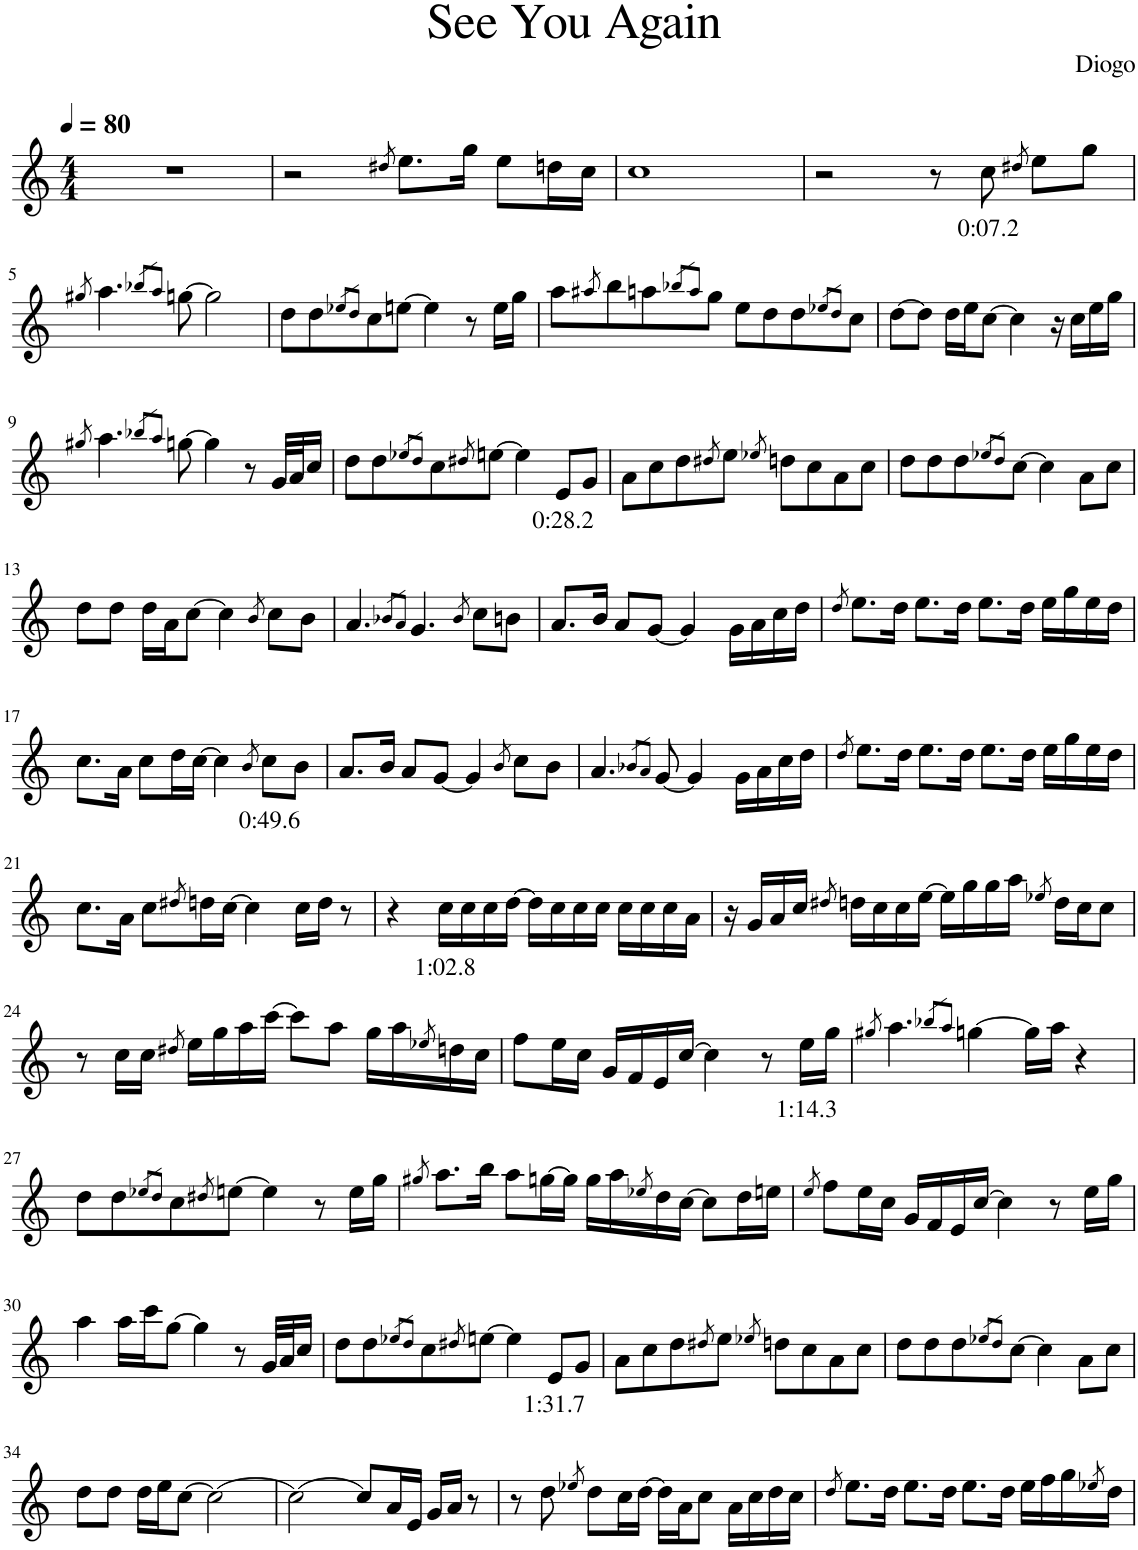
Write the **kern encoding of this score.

**kern	**text
*part1	*part1
*staff1	*staff1
*I"Piano	*
*I'Pno.	*
*clefG2	*
*k[]	*
*M4/4	*
*MM80	*
=1	=1
1r	.
=2	=2
2r	.
8qdd#X/	.
8.ee\L	.
16gg\Jk	.
8ee\L	.
16ddn\L	.
16cc\JJ	.
=3	=3
1cc	.
=4	=4
2r	.
8r	.
!	!LO:LY:b
8cc\	0:07.2
8qdd#X/	.
8ee\L	.
8gg\J	.
!!LO:LB:g=z
=5	=5
8qgg#X/	.
4.aa\	.
8qbb-X/L	.
8qaa/J	.
[8ggn\	.
2gg\]	.
=6	=6
8dd\L	.
8dd\	.
8qee-X/L	.
8qdd/J	.
8cc\	.
[8een\J	.
4ee\]	.
8r	.
16ee\LL	.
16gg\JJ	.
=7	=7
8aa\L	.
8qaa#X/	.
8bb\	.
8aan\	.
8qbb-X/L	.
8qaa/J	.
8gg\J	.
8ee\L	.
8dd\	.
8dd\	.
8qee-X/L	.
8qdd/J	.
8cc\J	.
=8	=8
[8dd\L	.
8dd\J]	.
16dd\LL	.
16ee\J	.
[8cc\J	.
4cc\]	.
16r	.
16cc\LL	.
16ee\	.
16gg\JJ	.
!!LO:LB:g=z
=9	=9
8qgg#X/	.
4.aa\	.
8qbb-X/L	.
8qaa/J	.
[8ggn\	.
4gg\]	.
8r	.
32g/LLL	.
32a/J	.
16cc/JJ	.
=10	=10
8dd\L	.
8dd\	.
8qee-X/L	.
8qdd/J	.
8cc\	.
8qdd#X/	.
[8een\J	.
4ee\]	.
!	!LO:LY:b
8e/L	0:28.2
8g/J	.
=11	=11
8a\L	.
8cc\	.
8dd\	.
8qdd#X/	.
8ee\J	.
8qee-X/	.
8ddn\L	.
8cc\	.
8a\	.
8cc\J	.
=12	=12
8dd\L	.
8dd\	.
8dd\	.
8qee-X/L	.
8qdd/J	.
[8cc\J	.
4cc\]	.
8a\L	.
8cc\J	.
!!LO:LB:g=z
=13	=13
8dd\L	.
8dd\J	.
16dd\LL	.
16a\J	.
[8cc\J	.
4cc\]	.
8qb/	.
8cc\L	.
8b\J	.
=14	=14
4.a/	.
8qb-X/L	.
8qa/J	.
4.g/	.
8qb-/	.
8cc\L	.
8bn\J	.
=15	=15
8.a/L	.
16b/Jk	.
8a/L	.
[8g/J	.
4g/]	.
16g\LL	.
16a\	.
16cc\	.
16dd\JJ	.
=16	=16
8qdd/	.
8.ee\L	.
16dd\Jk	.
8.ee\L	.
16dd\Jk	.
8.ee\L	.
16dd\Jk	.
16ee\LL	.
16gg\	.
16ee\	.
16dd\JJ	.
!!LO:LB:g=z
=17	=17
8.cc\L	.
16a\Jk	.
8cc\L	.
16dd\L	.
[16cc\JJ	.
4cc\]	.
8qb/	.
!	!LO:LY:b
8cc\L	0:49.6
8b\J	.
=18	=18
8.a/L	.
16b/Jk	.
8a/L	.
[8g/J	.
4g/]	.
8qb/	.
8cc\L	.
8b\J	.
=19	=19
4.a/	.
8qb-X/L	.
8qa/J	.
[8g/	.
4g/]	.
16g\LL	.
16a\	.
16cc\	.
16dd\JJ	.
=20	=20
8qdd/	.
8.ee\L	.
16dd\Jk	.
8.ee\L	.
16dd\Jk	.
8.ee\L	.
16dd\Jk	.
16ee\LL	.
16gg\	.
16ee\	.
16dd\JJ	.
!!LO:LB:g=z
=21	=21
8.cc\L	.
16a\Jk	.
8cc\L	.
8qdd#X/	.
16ddn\L	.
[16cc\JJ	.
4cc\]	.
16cc\LL	.
16dd\JJ	.
8r	.
=22	=22
4r	.
!	!LO:LY:b
16cc\LL	1:02.8
16cc\	.
16cc\	.
[16dd\JJ	.
16dd\LL]	.
16cc\	.
16cc\	.
16cc\JJ	.
16cc\LL	.
16cc\	.
16cc\	.
16a\JJ	.
=23	=23
16r	.
16g/LL	.
16a/	.
16cc/JJ	.
8qdd#X/	.
16ddn\LL	.
16cc\	.
16cc\	.
[16ee\JJ	.
16ee\LL]	.
16gg\	.
16gg\	.
16aa\JJ	.
8qee-X/	.
16dd\LL	.
16cc\J	.
8cc\J	.
!!LO:LB:g=z
=24	=24
8r	.
16cc\LL	.
16cc\JJ	.
8qdd#X/	.
16ee\LL	.
16gg\	.
16aa\	.
[16ccc\JJ	.
8ccc\L]	.
8aa\J	.
16gg\LL	.
16aa\	.
8qee-X/	.
16ddn\	.
16cc\JJ	.
=25	=25
8ff\L	.
16ee\L	.
16cc\JJ	.
16g/LL	.
16f/	.
16e/	.
[16cc/JJ	.
4cc\]	.
8r	.
!	!LO:LY:b
16ee\LL	1:14.3
16gg\JJ	.
=26	=26
8qgg#X/	.
4.aa\	.
8qbb-X/L	.
8qaa/J	.
[4ggn\	.
16gg\LL]	.
16aa\JJ	.
4r	.
!!LO:LB:g=z
=27	=27
8dd\L	.
8dd\	.
8qee-X/L	.
8qdd/J	.
8cc\	.
8qdd#X/	.
[8een\J	.
4ee\]	.
8r	.
16ee\LL	.
16gg\JJ	.
=28	=28
8qgg#X/	.
8.aa\L	.
16bb\Jk	.
8aa\L	.
[16ggn\L	.
16gg\JJ]	.
16gg\LL	.
16aa\	.
8qee-X/	.
16dd\	.
[16cc\JJ	.
8cc\L]	.
16dd\L	.
16een\JJ	.
=29	=29
8qee/	.
8ff\L	.
16ee\L	.
16cc\JJ	.
16g/LL	.
16f/	.
16e/	.
[16cc/JJ	.
4cc\]	.
8r	.
16ee\LL	.
16gg\JJ	.
!!LO:LB:g=z
=30	=30
4aa\	.
16aa\LL	.
16ccc\J	.
[8gg\J	.
4gg\]	.
8r	.
32g/LLL	.
32a/J	.
16cc/JJ	.
=31	=31
8dd\L	.
8dd\	.
8qee-X/L	.
8qdd/J	.
8cc\	.
8qdd#X/	.
[8een\J	.
4ee\]	.
!	!LO:LY:b
8e/L	1:31.7
8g/J	.
=32	=32
8a\L	.
8cc\	.
8dd\	.
8qdd#X/	.
8ee\J	.
8qee-X/	.
8ddn\L	.
8cc\	.
8a\	.
8cc\J	.
=33	=33
8dd\L	.
8dd\	.
8dd\	.
8qee-X/L	.
8qdd/J	.
[8cc\J	.
4cc\]	.
8a\L	.
8cc\J	.
!!LO:LB:g=z
=34	=34
8dd\L	.
8dd\J	.
16dd\LL	.
16ee\J	.
[8cc\J	.
2cc\_	.
=35	=35
2cc\_	.
8cc/L]	.
16a/L	.
16e/JJ	.
16g/LL	.
16a/JJ	.
8r	.
=36	=36
8r	.
8dd\	.
8qee-X/	.
8dd\L	.
16cc\L	.
[16dd\JJ	.
16dd\LL]	.
16a\J	.
8cc\J	.
16a\LL	.
16cc\	.
16dd\	.
16cc\JJ	.
=37	=37
8qdd/	.
8.ee\L	.
16dd\Jk	.
8.ee\L	.
16dd\Jk	.
8.ee\L	.
16dd\Jk	.
16ee\LL	.
16ff\	.
16gg\	.
8qee-X/	.
16dd\JJ	.
=	=
*-	*-
